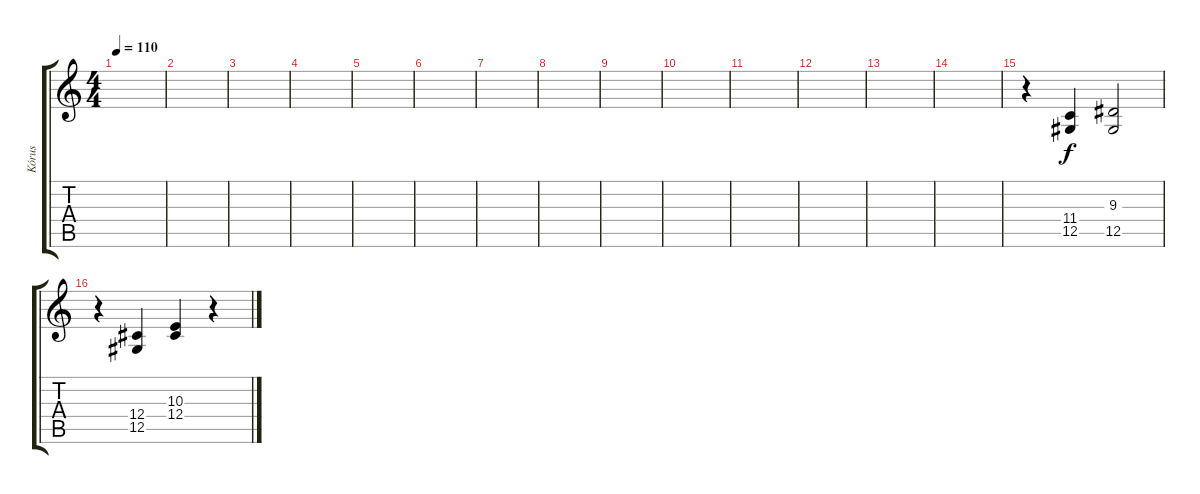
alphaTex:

\track ("Kórus" "Kórus") {instrument choiraahs}
\staff {score tabs}
\tuning (Eb4 Bb3 Gb3 Db3 Ab2 Eb2) {hide}
\ts (4 4)
\tempo 110
\clef g2
\ks c
|
|
|
|
|
|
|
|
|
|
|
|
|
|
r.4 (11.4 12.5).4 (9.3 12.5).2 |
r.4 (12.4 12.5).4 (10.3 12.4).4 r.4
